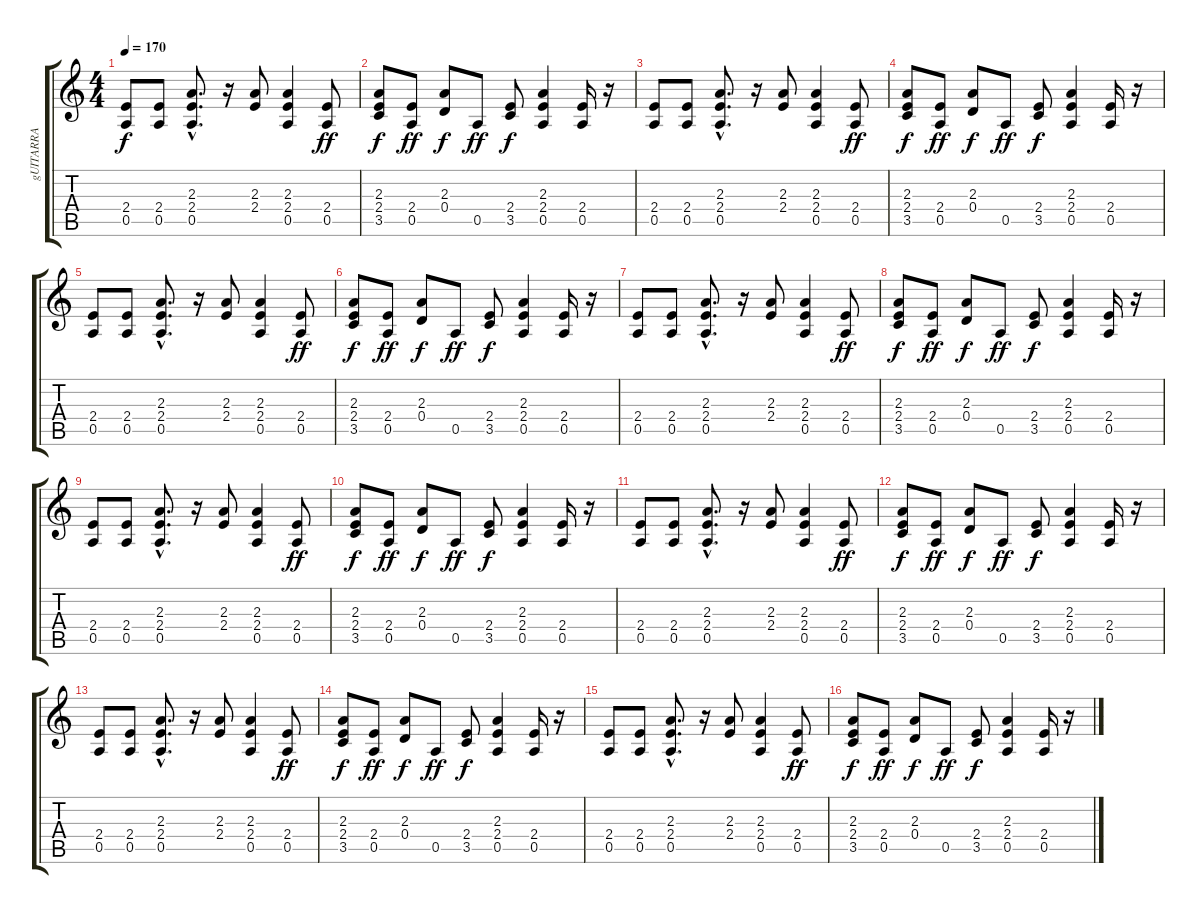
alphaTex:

\track ("gUITARRA" "gUITARRA") {instrument distortionguitar}
\staff {score tabs}
\tuning (E4 B3 G3 D3 A2 E2) {hide}
\ts (4 4)
\tempo 170
\clef g2
\ks c
(2.4 0.5).8{dy f} (2.4 0.5).8 (2.3{hac} 2.4{hac} 0.5{hac}).8{d} r.16 (2.3 2.4).8 (2.3 2.4 0.5).4 (2.4 0.5).8{dy ff} |
(2.3 2.4 3.5).8{dy f} (2.4 0.5).8{dy ff} (2.3 0.4).8{dy f} 0.5.8{dy ff} (2.4 3.5).8{dy f} (2.3 2.4 0.5).4 (2.4 0.5).16 r.16 |
(2.4 0.5).8 (2.4 0.5).8 (2.3{hac} 2.4{hac} 0.5{hac}).8{d} r.16 (2.3 2.4).8 (2.3 2.4 0.5).4 (2.4 0.5).8{dy ff} |
(2.3 2.4 3.5).8{dy f} (2.4 0.5).8{dy ff} (2.3 0.4).8{dy f} 0.5.8{dy ff} (2.4 3.5).8{dy f} (2.3 2.4 0.5).4 (2.4 0.5).16 r.16 |
(2.4 0.5).8 (2.4 0.5).8 (2.3{hac} 2.4{hac} 0.5{hac}).8{d} r.16 (2.3 2.4).8 (2.3 2.4 0.5).4 (2.4 0.5).8{dy ff} |
(2.3 2.4 3.5).8{dy f} (2.4 0.5).8{dy ff} (2.3 0.4).8{dy f} 0.5.8{dy ff} (2.4 3.5).8{dy f} (2.3 2.4 0.5).4 (2.4 0.5).16 r.16 |
(2.4 0.5).8 (2.4 0.5).8 (2.3{hac} 2.4{hac} 0.5{hac}).8{d} r.16 (2.3 2.4).8 (2.3 2.4 0.5).4 (2.4 0.5).8{dy ff} |
(2.3 2.4 3.5).8{dy f} (2.4 0.5).8{dy ff} (2.3 0.4).8{dy f} 0.5.8{dy ff} (2.4 3.5).8{dy f} (2.3 2.4 0.5).4 (2.4 0.5).16 r.16 |
(2.4 0.5).8 (2.4 0.5).8 (2.3{hac} 2.4{hac} 0.5{hac}).8{d} r.16 (2.3 2.4).8 (2.3 2.4 0.5).4 (2.4 0.5).8{dy ff} |
(2.3 2.4 3.5).8{dy f} (2.4 0.5).8{dy ff} (2.3 0.4).8{dy f} 0.5.8{dy ff} (2.4 3.5).8{dy f} (2.3 2.4 0.5).4 (2.4 0.5).16 r.16 |
(2.4 0.5).8 (2.4 0.5).8 (2.3{hac} 2.4{hac} 0.5{hac}).8{d} r.16 (2.3 2.4).8 (2.3 2.4 0.5).4 (2.4 0.5).8{dy ff} |
(2.3 2.4 3.5).8{dy f} (2.4 0.5).8{dy ff} (2.3 0.4).8{dy f} 0.5.8{dy ff} (2.4 3.5).8{dy f} (2.3 2.4 0.5).4 (2.4 0.5).16 r.16 |
(2.4 0.5).8 (2.4 0.5).8 (2.3{hac} 2.4{hac} 0.5{hac}).8{d} r.16 (2.3 2.4).8 (2.3 2.4 0.5).4 (2.4 0.5).8{dy ff} |
(2.3 2.4 3.5).8{dy f} (2.4 0.5).8{dy ff} (2.3 0.4).8{dy f} 0.5.8{dy ff} (2.4 3.5).8{dy f} (2.3 2.4 0.5).4 (2.4 0.5).16 r.16 |
(2.4 0.5).8 (2.4 0.5).8 (2.3{hac} 2.4{hac} 0.5{hac}).8{d} r.16 (2.3 2.4).8 (2.3 2.4 0.5).4 (2.4 0.5).8{dy ff} |
(2.3 2.4 3.5).8{dy f} (2.4 0.5).8{dy ff} (2.3 0.4).8{dy f} 0.5.8{dy ff} (2.4 3.5).8{dy f} (2.3 2.4 0.5).4 (2.4 0.5).16 r.16
